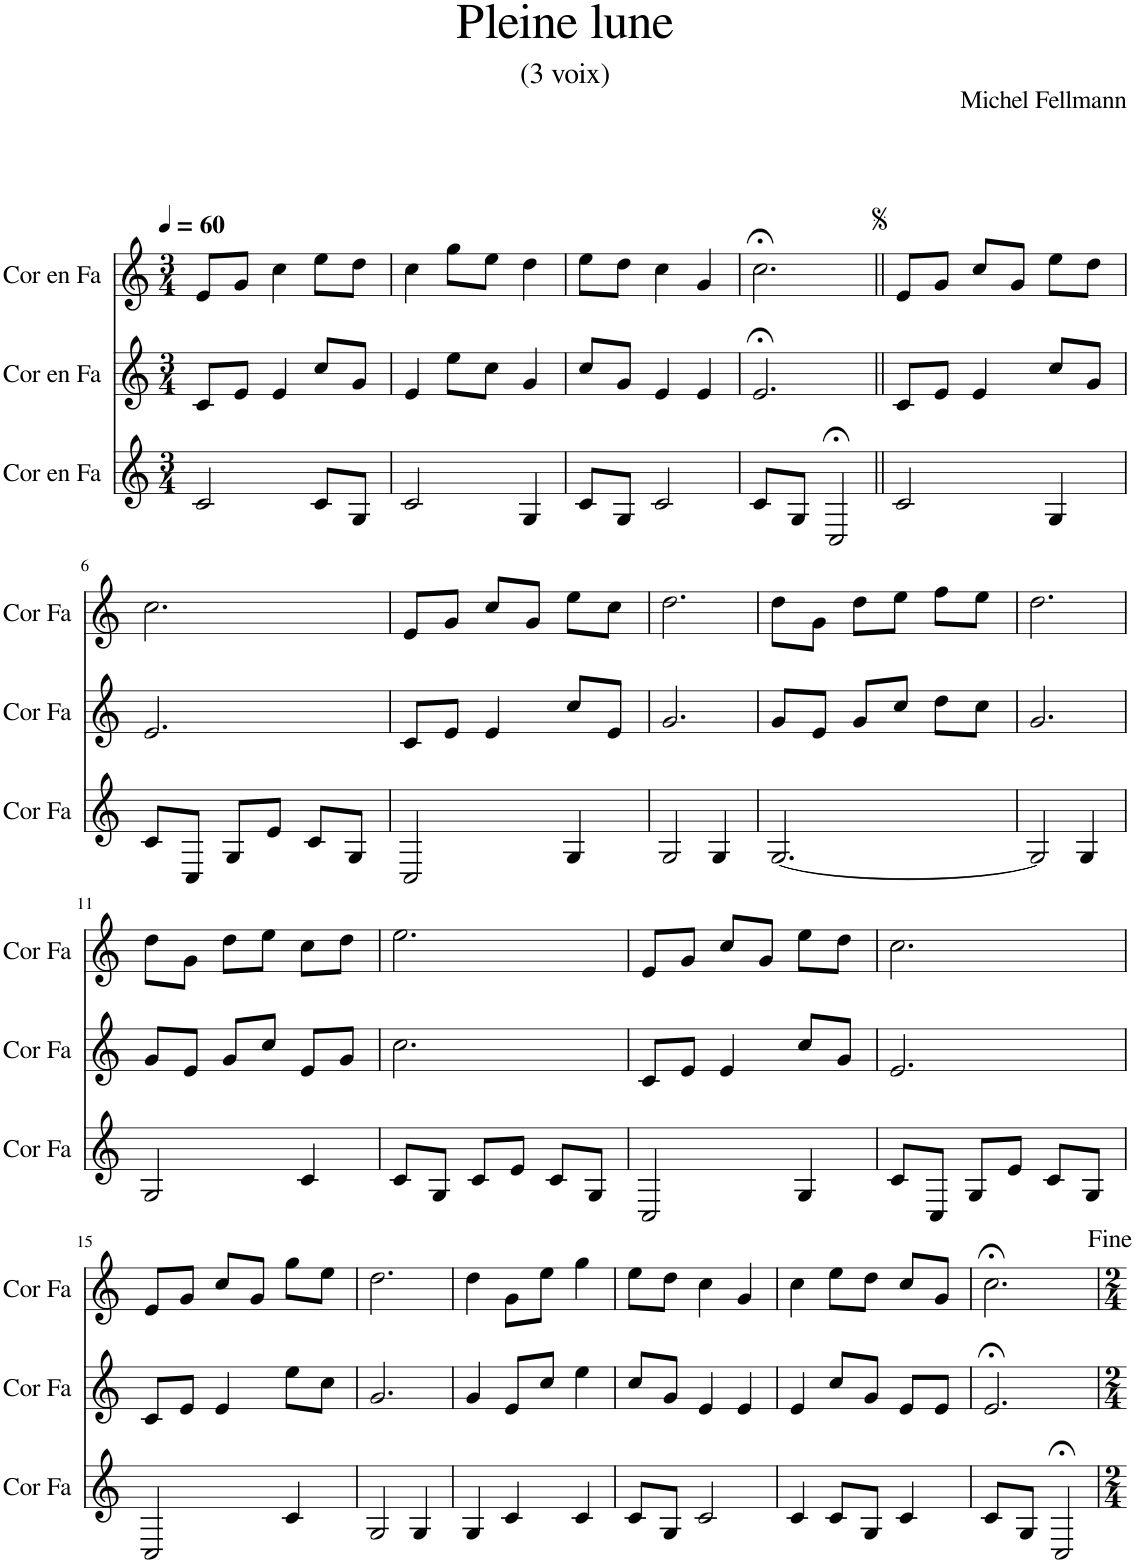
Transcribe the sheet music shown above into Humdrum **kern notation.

**kern	**kern	**kern
*part3	*part2	*part1
*staff3	*staff2	*staff1
*I"Cor en Fa	*I"Cor en Fa	*I"Cor en Fa
*I'Cor Fa	*I'Cor Fa	*I'Cor Fa
*clefG2	*clefG2	*clefG2
*Trd4c7	*Trd4c7	*Trd4c7
*k[]	*k[]	*k[]
*M3/4	*M3/4	*M3/4
*MM60	*MM60	*MM60
=1	=1	=1
2c/	8c/L	8e/L
.	8e/J	8g/J
.	4e/	4cc\
8c/L	8cc/L	8ee\L
8G/J	8g/J	8dd\J
=2	=2	=2
2c/	4e/	4cc\
.	8ee\L	8gg\L
.	8cc\J	8ee\J
4G/	4g/	4dd\
=3	=3	=3
8c/L	8cc/L	8ee\L
8G/J	8g/J	8dd\J
2c/	4e/	4cc\
.	4e/	4g/
=4	=4	=4
8c/L	2.e;</	2.cc;<\
8G/J	.	.
2C;</	.	.
=5||	=5||	=5||
2c/	8c/L	8e/L
.	8e/J	8g/J
.	4e/	8cc/L
.	.	8g/J
4G/	8cc/L	8ee\L
.	8g/J	8dd\J
!!LO:LB:g=z
=6	=6	=6
8c/L	2.e/	2.cc\
8C/J	.	.
8G/L	.	.
8e/J	.	.
8c/L	.	.
8G/J	.	.
=7	=7	=7
2C/	8c/L	8e/L
.	8e/J	8g/J
.	4e/	8cc/L
.	.	8g/J
4G/	8cc/L	8ee\L
.	8e/J	8cc\J
=8	=8	=8
2G/	2.g/	2.dd\
4G/	.	.
=9	=9	=9
[2.G/	8g/L	8dd\L
.	8e/J	8g\J
.	8g/L	8dd\L
.	8cc/J	8ee\J
.	8dd\L	8ff\L
.	8cc\J	8ee\J
=10	=10	=10
2G/]	2.g/	2.dd\
4G/	.	.
!!LO:LB:g=z
=11	=11	=11
2G/	8g/L	8dd\L
.	8e/J	8g\J
.	8g/L	8dd\L
.	8cc/J	8ee\J
4c/	8e/L	8cc\L
.	8g/J	8dd\J
=12	=12	=12
8c/L	2.cc\	2.ee\
8G/J	.	.
8c/L	.	.
8e/J	.	.
8c/L	.	.
8G/J	.	.
=13	=13	=13
2C/	8c/L	8e/L
.	8e/J	8g/J
.	4e/	8cc/L
.	.	8g/J
4G/	8cc/L	8ee\L
.	8g/J	8dd\J
=14	=14	=14
8c/L	2.e/	2.cc\
8C/J	.	.
8G/L	.	.
8e/J	.	.
8c/L	.	.
8G/J	.	.
!!LO:LB:g=z
=15	=15	=15
2C/	8c/L	8e/L
.	8e/J	8g/J
.	4e/	8cc/L
.	.	8g/J
4c/	8ee\L	8gg\L
.	8cc\J	8ee\J
=16	=16	=16
2G/	2.g/	2.dd\
4G/	.	.
=17	=17	=17
4G/	4g/	4dd\
4c/	8e/L	8g\L
.	8cc/J	8ee\J
4c/	4ee\	4gg\
=18	=18	=18
8c/L	8cc/L	8ee\L
8G/J	8g/J	8dd\J
2c/	4e/	4cc\
.	4e/	4g/
=19	=19	=19
4c/	4e/	4cc\
8c/L	8cc/L	8ee\L
8G/J	8g/J	8dd\J
4c/	8e/L	8cc/L
.	8e/J	8g/J
=20	=20	=20
8c/L	2.e;</	2.cc;<\
8G/J	.	.
2C;</	.	.
=	=	=
*-	*-	*-
